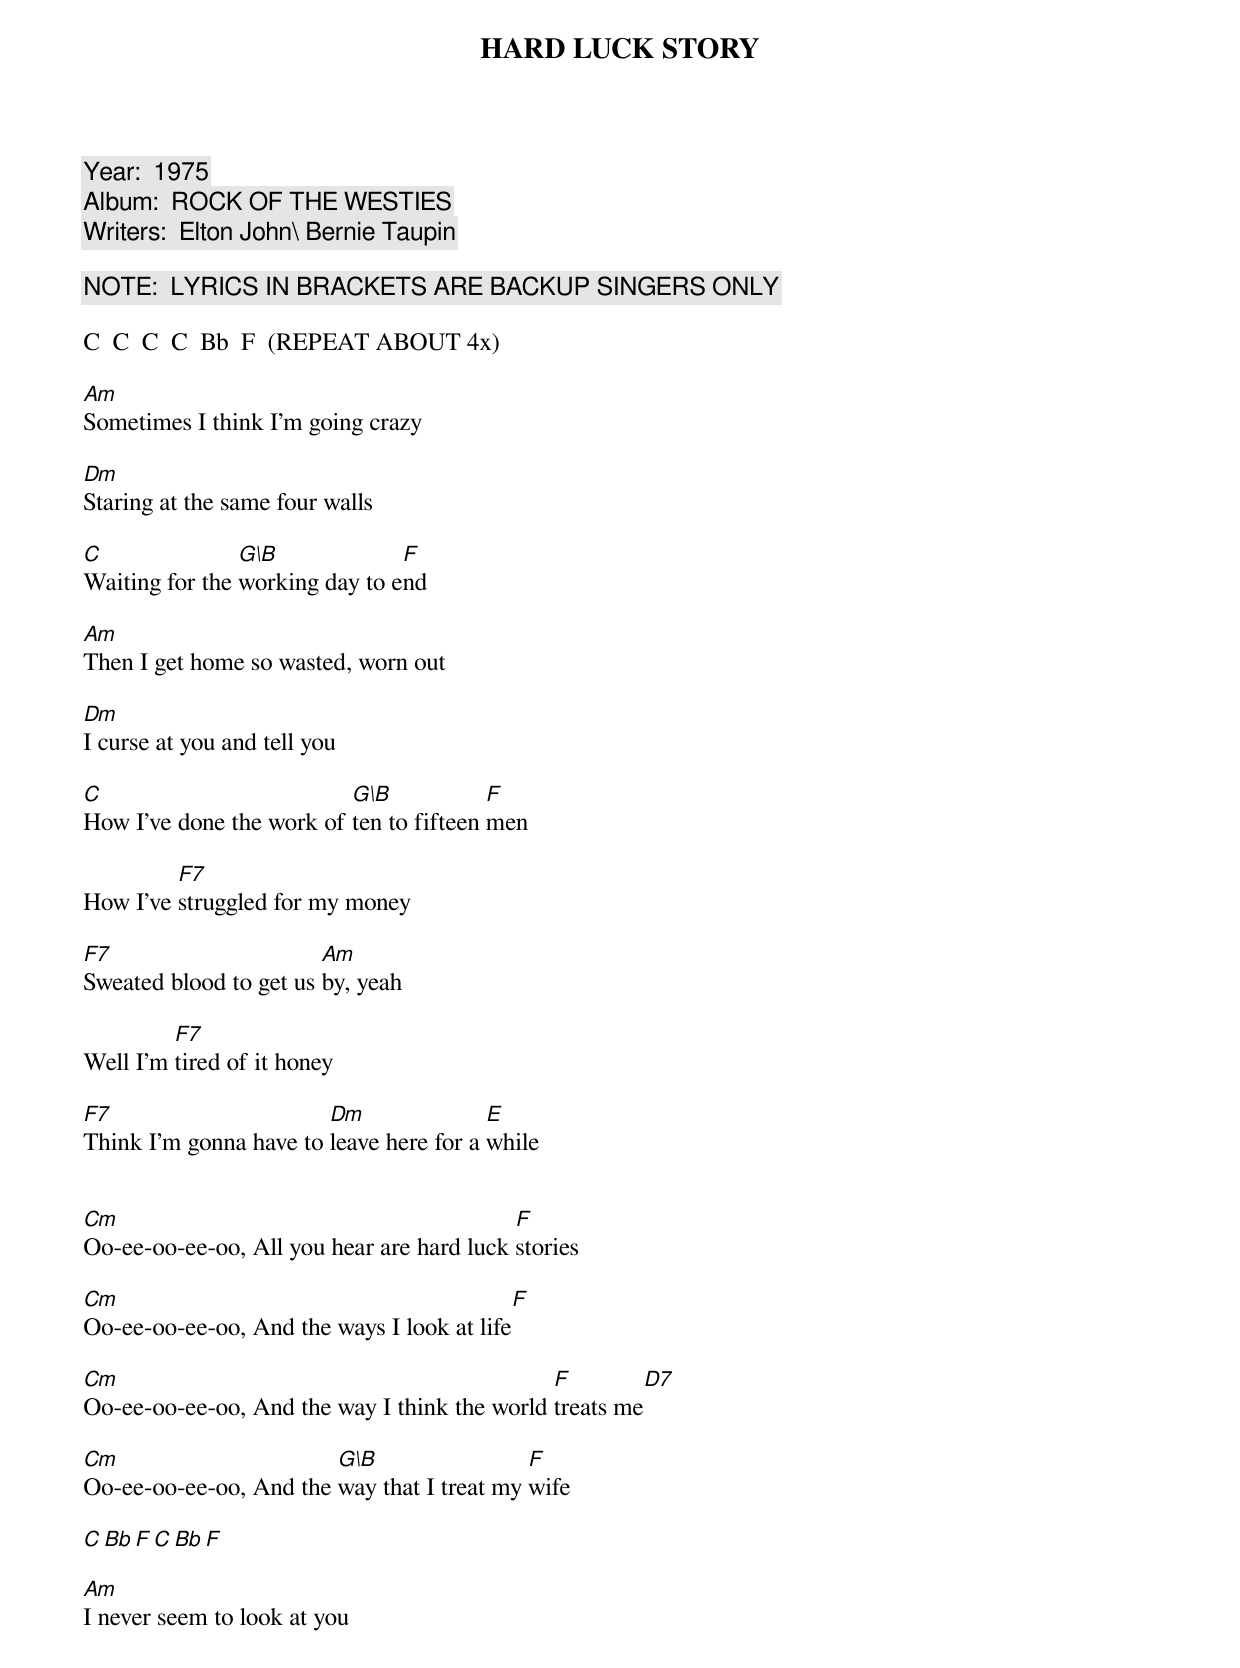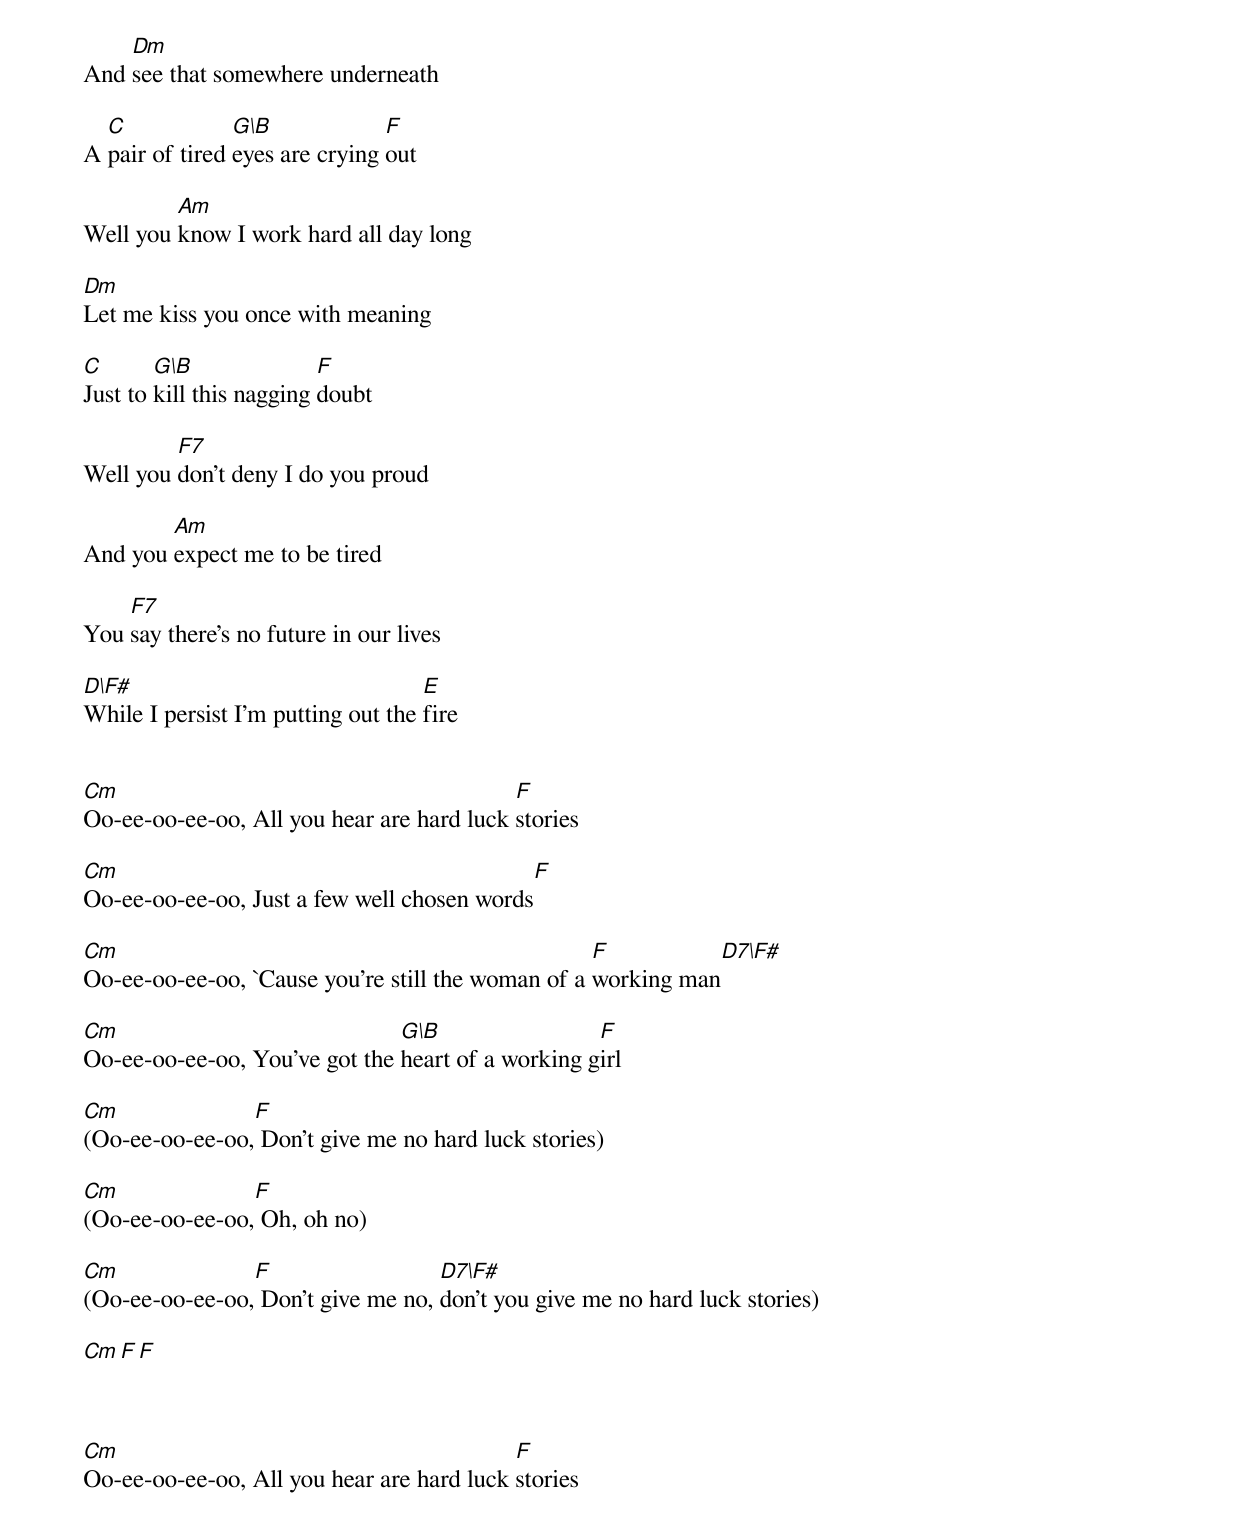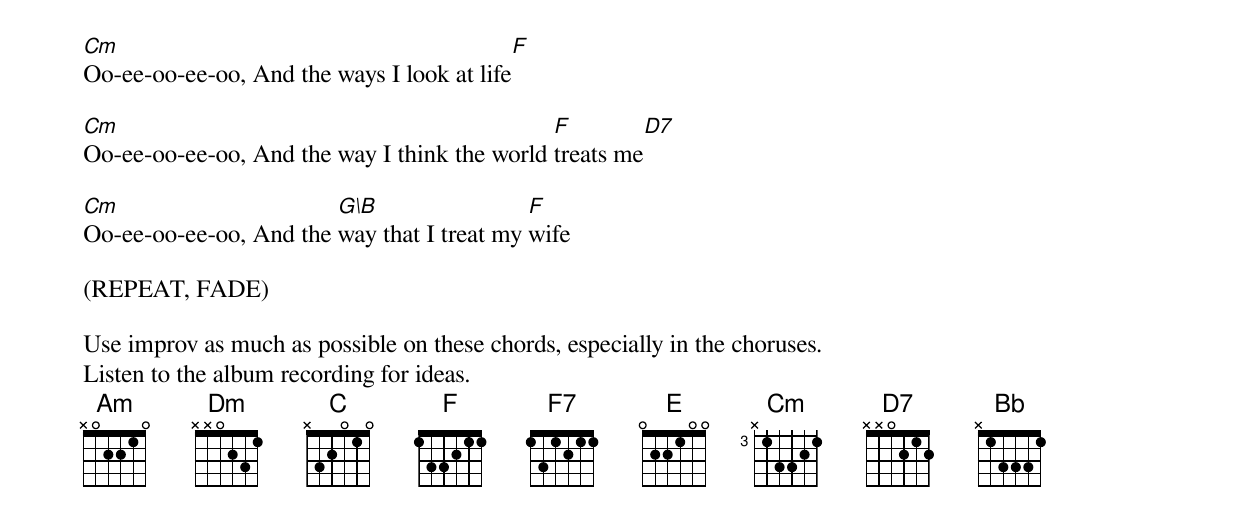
HARD LUCK STORY

Year:  1975
Album:  ROCK OF THE WESTIES
Writers:  Elton John\ Bernie Taupin

NOTE:  LYRICS IN BRACKETS ARE BACKUP SINGERS ONLY

C  C  C  C  Bb  F  (REPEAT ABOUT 4x)

Am
Sometimes I think I'm going crazy

Dm
Staring at the same four walls

C               G\B             F
Waiting for the working day to end

Am
Then I get home so wasted, worn out

Dm
I curse at you and tell you

C                         G\B            F
How I've done the work of ten to fifteen men

         F7
How I've struggled for my money

F7                      Am
Sweated blood to get us by, yeah

         F7
Well I'm tired of it honey

F7                      Dm       	 E
Think I'm gonna have to leave here for a while


Cm					   F
Oo-ee-oo-ee-oo, All you hear are hard luck stories

Cm                  		           F
Oo-ee-oo-ee-oo, And the ways I look at life

Cm					      F        D7
Oo-ee-oo-ee-oo, And the way I think the world treats me

Cm		    	G\B		    F
Oo-ee-oo-ee-oo, And the way that I treat my wife

C  Bb F  C  Bb F

Am
I never seem to look at you

    Dm
And see that somewhere underneath

  C             G\B             F
A pair of tired eyes are crying out

         Am
Well you know I work hard all day long

Dm
Let me kiss you once with meaning

C       G\B               F
Just to kill this nagging doubt

         F7
Well you don't deny I do you proud

        Am
And you expect me to be tired

    F7
You say there's no future in our lives

D\F#                                E
While I persist I'm putting out the fire


Cm 					   F
Oo-ee-oo-ee-oo, All you hear are hard luck stories

Cm					    F
Oo-ee-oo-ee-oo, Just a few well chosen words

Cm						   F          D7\F#
Oo-ee-oo-ee-oo, `Cause you're still the woman of a working man

Cm     			       G\B                 F
Oo-ee-oo-ee-oo, You've got the heart of a working girl

Cm		F
(Oo-ee-oo-ee-oo, Don't give me no hard luck stories)

Cm              F
(Oo-ee-oo-ee-oo, Oh, oh no)

Cm		F		   D7\F#
(Oo-ee-oo-ee-oo, Don't give me no, don't you give me no hard luck stories)

Cm  F  F



Cm					   F
Oo-ee-oo-ee-oo, All you hear are hard luck stories

Cm                  		           F
Oo-ee-oo-ee-oo, And the ways I look at life

Cm					      F        D7
Oo-ee-oo-ee-oo, And the way I think the world treats me

Cm		    	G\B		    F
Oo-ee-oo-ee-oo, And the way that I treat my wife

(REPEAT, FADE)

Use improv as much as possible on these chords, especially in the choruses.
Listen to the album recording for ideas.
